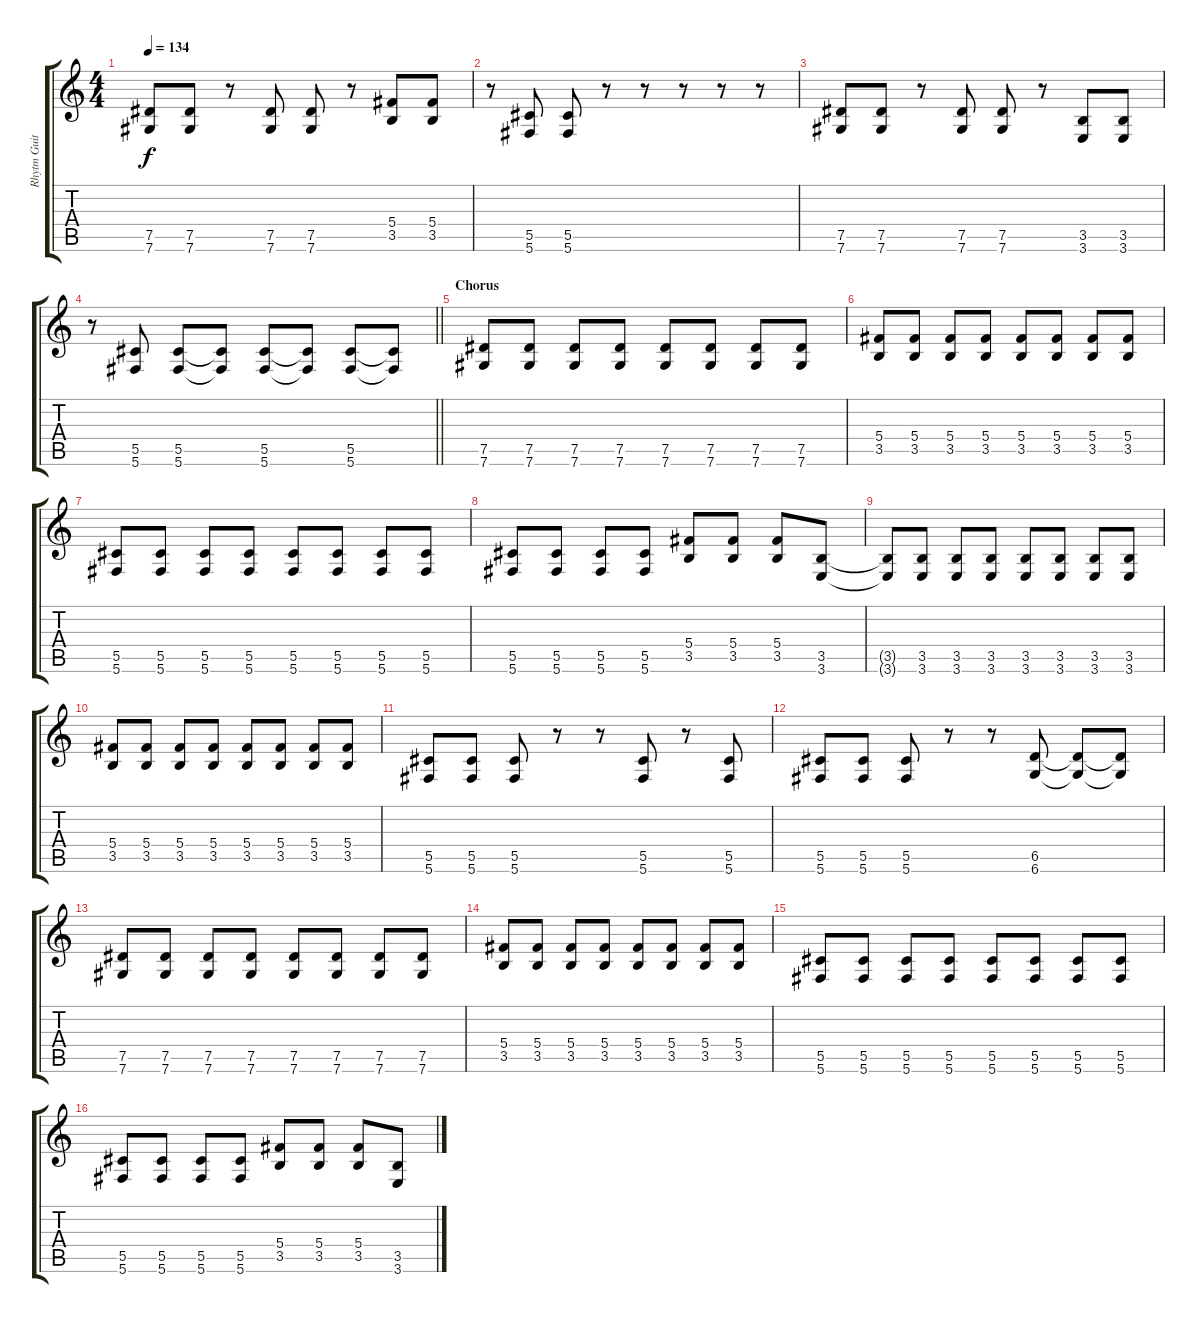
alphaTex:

\track ("Rhytm Guitar [R]" "Rhytm Guit") {instrument distortionguitar}
\staff {score tabs}
\tuning (Eb4 Bb3 Gb3 Db3 Ab2 Db2) {hide}
\ts (4 4)
\tempo 134
\clef g2
\ks c
(7.5 7.6).8{dy f} (7.5 7.6).8 r.8 (7.5 7.6).8 (7.5 7.6).8 r.8 (5.4 3.5).8 (5.4 3.5).8 |
r.8 (5.5 5.6).8 (5.5 5.6).8 r.8 r.8 r.8 r.8 r.8 |
(7.5 7.6).8 (7.5 7.6).8 r.8 (7.5 7.6).8 (7.5 7.6).8 r.8 (3.5 3.6).8 (3.5 3.6).8 |
\barLineRight lightlight
r.8 (5.5 5.6).8 (5.5 5.6).8 (5.5{t} 5.6{t}).8 (5.5 5.6).8 (5.5{t} 5.6{t}).8 (5.5 5.6).8 (5.5{t} 5.6{t}).8 |
\section ("" "Chorus")
(7.5 7.6).8 (7.5 7.6).8 (7.5 7.6).8 (7.5 7.6).8 (7.5 7.6).8 (7.5 7.6).8 (7.5 7.6).8 (7.5 7.6).8 |
(5.4 3.5).8 (5.4 3.5).8 (5.4 3.5).8 (5.4 3.5).8 (5.4 3.5).8 (5.4 3.5).8 (5.4 3.5).8 (5.4 3.5).8 |
(5.5 5.6).8 (5.5 5.6).8 (5.5 5.6).8 (5.5 5.6).8 (5.5 5.6).8 (5.5 5.6).8 (5.5 5.6).8 (5.5 5.6).8 |
(5.5 5.6).8 (5.5 5.6).8 (5.5 5.6).8 (5.5 5.6).8 (5.4 3.5).8 (5.4 3.5).8 (5.4 3.5).8 (3.5 3.6).8 |
(3.5{t} 3.6{t}).8 (3.5 3.6).8 (3.5 3.6).8 (3.5 3.6).8 (3.5 3.6).8 (3.5 3.6).8 (3.5 3.6).8 (3.5 3.6).8 |
(5.4 3.5).8 (5.4 3.5).8 (5.4 3.5).8 (5.4 3.5).8 (5.4 3.5).8 (5.4 3.5).8 (5.4 3.5).8 (5.4 3.5).8 |
(5.5 5.6).8 (5.5 5.6).8 (5.5 5.6).8 r.8 r.8 (5.5 5.6).8 r.8 (5.5 5.6).8 |
(5.5 5.6).8 (5.5 5.6).8 (5.5 5.6).8 r.8 r.8 (6.5 6.6).8 (6.5{t} 6.6{t}).8 (6.5{t} 6.6{t}).8 |
(7.5 7.6).8 (7.5 7.6).8 (7.5 7.6).8 (7.5 7.6).8 (7.5 7.6).8 (7.5 7.6).8 (7.5 7.6).8 (7.5 7.6).8 |
(5.4 3.5).8 (5.4 3.5).8 (5.4 3.5).8 (5.4 3.5).8 (5.4 3.5).8 (5.4 3.5).8 (5.4 3.5).8 (5.4 3.5).8 |
(5.5 5.6).8 (5.5 5.6).8 (5.5 5.6).8 (5.5 5.6).8 (5.5 5.6).8 (5.5 5.6).8 (5.5 5.6).8 (5.5 5.6).8 |
(5.5 5.6).8 (5.5 5.6).8 (5.5 5.6).8 (5.5 5.6).8 (5.4 3.5).8 (5.4 3.5).8 (5.4 3.5).8 (3.5 3.6).8
